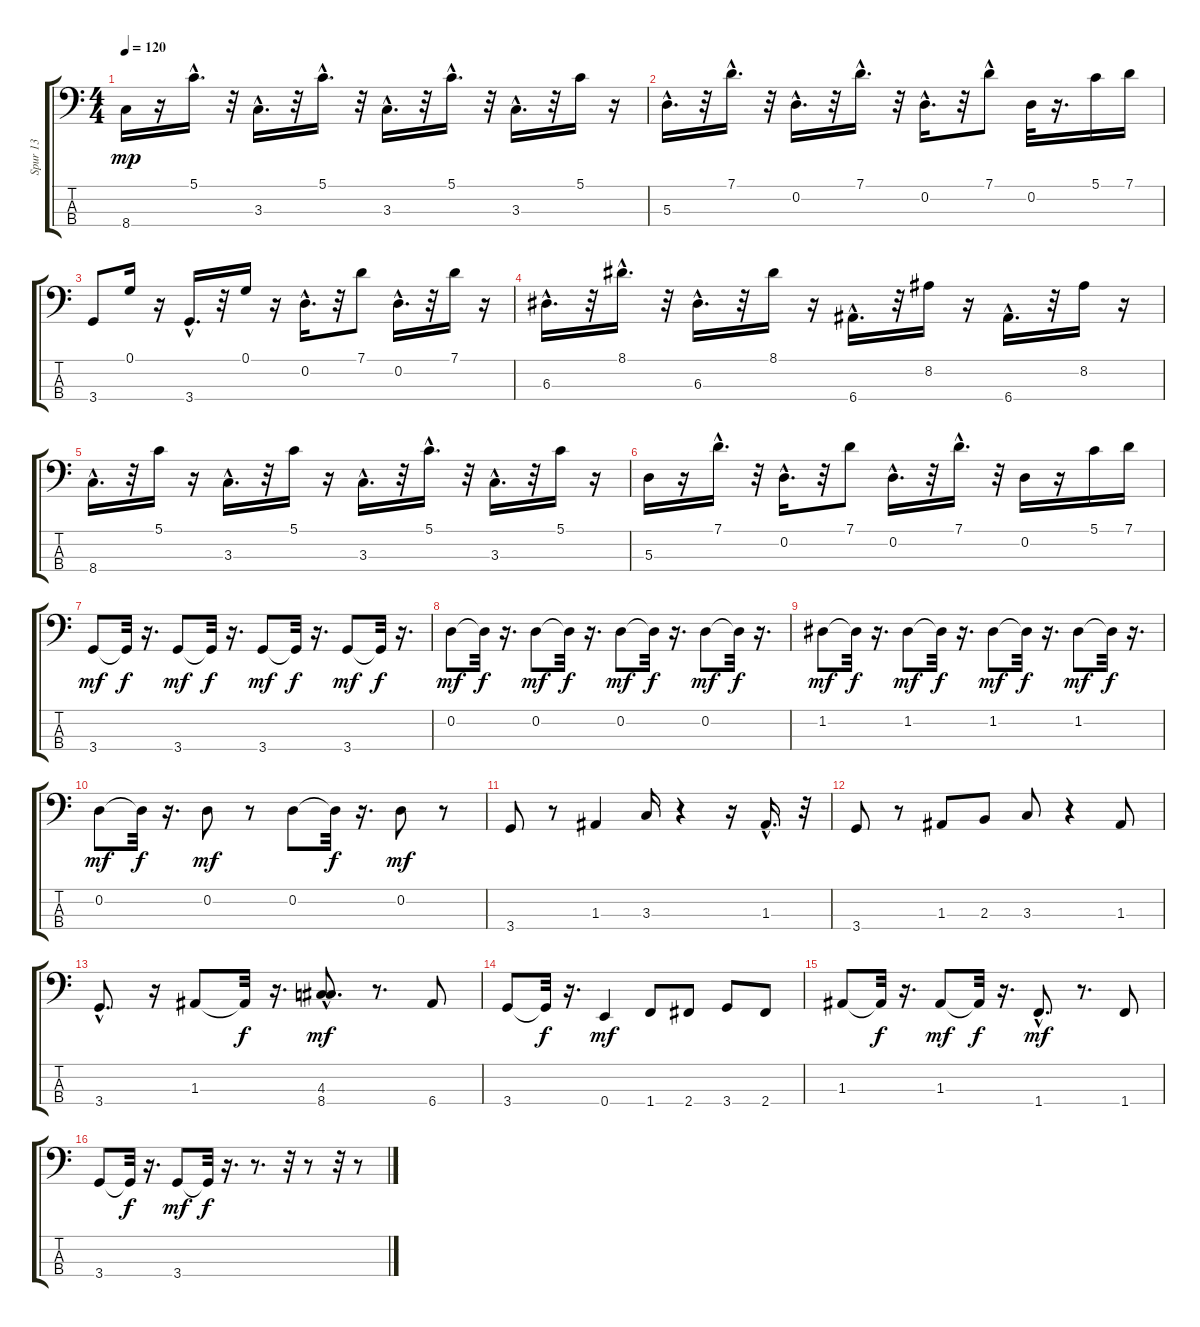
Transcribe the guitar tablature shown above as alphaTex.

\track ("Spur 13" "Spur 13") {instrument acousticbass}
\staff {score tabs}
\tuning (G2 D2 A1 E1) {hide}
\ts (4 4)
\tempo 120
\clef f4
\ks c
8.4.16{dy mp} r.16 5.1{hac}.16{d} r.32 3.3{hac}.16{d} r.32 5.1{hac}.16{d} r.32 3.3{hac}.16{d} r.32 5.1{hac}.16{d} r.32 3.3{hac}.16{d} r.32 5.1.16 r.16 |
5.3{hac}.16{d} r.32 7.1{hac}.16{d} r.32 0.2{hac}.16{d} r.32 7.1{hac}.16{d} r.32 0.2{hac}.16{d} r.32 7.1{hac}.8 0.2.32 r.16{d} 5.1.16 7.1.16 |
3.4.8 0.1.16 r.16 3.4{hac}.16{d} r.32 0.1.16 r.16 0.2{hac}.16{d} r.32 7.1.8 0.2{hac}.16{d} r.32 7.1.16 r.16 |
6.3{hac}.16{d} r.32 8.1{hac}.16{d} r.32 6.3{hac}.16{d} r.32 8.1.16 r.16 6.4{hac}.16{d} r.32 8.2.16 r.16 6.4{hac}.16{d} r.32 8.2.16 r.16 |
8.4{hac}.16{d} r.32 5.1.16 r.16 3.3{hac}.16{d} r.32 5.1.16 r.16 3.3{hac}.16{d} r.32 5.1{hac}.16{d} r.32 3.3{hac}.16{d} r.32 5.1.16 r.16 |
5.3.16 r.16 7.1{hac}.16{d} r.32 0.2{hac}.16{d} r.32 7.1.8 0.2{hac}.16{d} r.32 7.1{hac}.16{d} r.32 0.2.16 r.16 5.1.16 7.1.16 |
3.4.8{dy mf} 3.4{t}.32{dy f} r.16{d} 3.4.8{dy mf} 3.4{t}.32{dy f} r.16{d} 3.4.8{dy mf} 3.4{t}.32{dy f} r.16{d} 3.4.8{dy mf} 3.4{t}.32{dy f} r.16{d} |
0.2.8{dy mf} 0.2{t}.32{dy f} r.16{d} 0.2.8{dy mf} 0.2{t}.32{dy f} r.16{d} 0.2.8{dy mf} 0.2{t}.32{dy f} r.16{d} 0.2.8{dy mf} 0.2{t}.32{dy f} r.16{d} |
1.2.8{dy mf} 1.2{t}.32{dy f} r.16{d} 1.2.8{dy mf} 1.2{t}.32{dy f} r.16{d} 1.2.8{dy mf} 1.2{t}.32{dy f} r.16{d} 1.2.8{dy mf} 1.2{t}.32{dy f} r.16{d} |
0.2.8{dy mf} 0.2{t}.32{dy f} r.16{d} 0.2.8{dy mf} r.8 0.2.8 0.2{t}.32{dy f} r.16{d} 0.2.8{dy mf} r.8 |
3.4.8 r.8 1.3.4 3.3.16 r.4 r.16 1.3{hac}.16{d} r.32 |
3.4.8 r.8 1.3.8 2.3.8 3.3.8 r.4 1.3.8 |
3.4{hac}.8{d} r.16 1.3.8 1.3{t}.32{dy f} r.16{d} (4.3 8.4{hac}).8{d dy mf} r.8{d} 6.4.8 |
3.4.8 3.4{t}.32{dy f} r.16{d} 0.4.4{dy mf} 1.4.8 2.4.8 3.4.8 2.4.8 |
1.3.8 1.3{t}.32{dy f} r.16{d} 1.3.8{dy mf} 1.3{t}.32{dy f} r.16{d} 1.4{hac}.8{d dy mf} r.8{d} 1.4.8 |
3.4.8 3.4{t}.32{dy f} r.16{d} 3.4.8{dy mf} 3.4{t}.32{dy f} r.16{d} r.8{d} r.32 r.8 r.32 r.8
